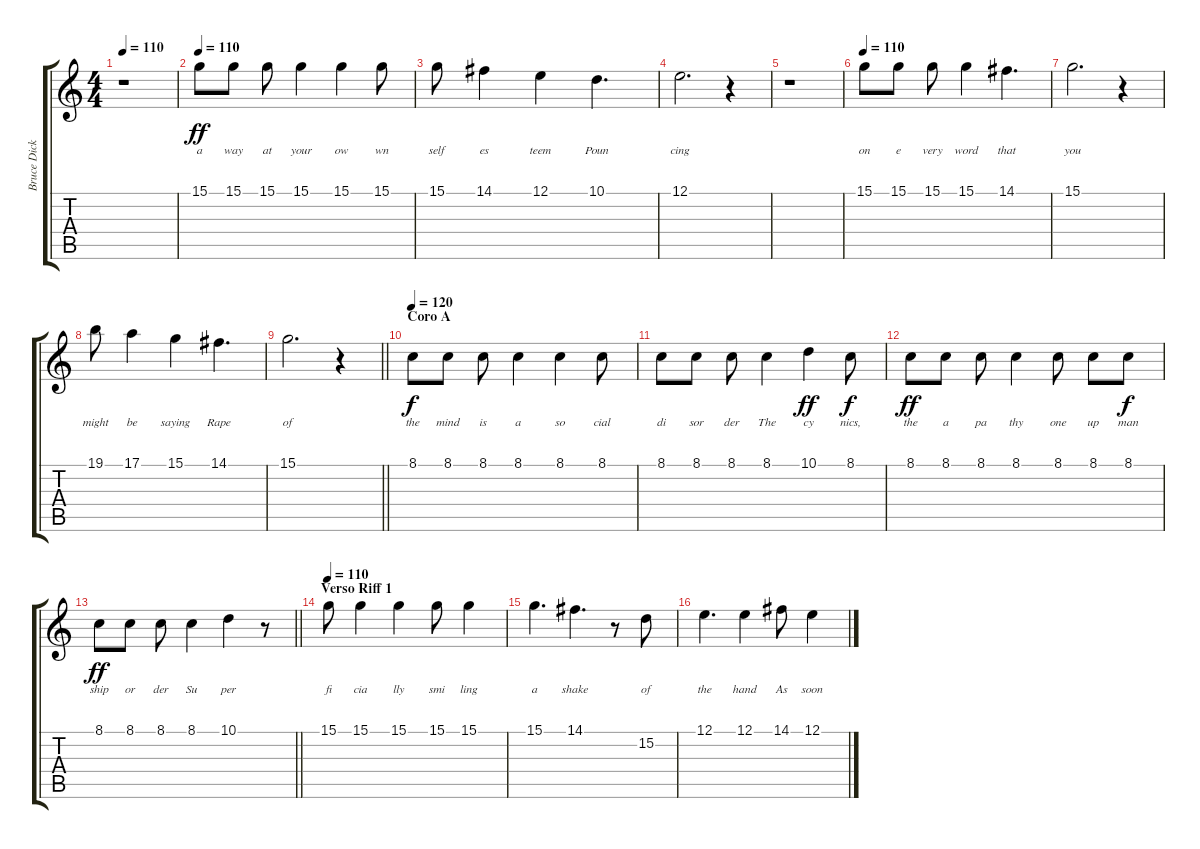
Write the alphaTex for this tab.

\track ("Bruce Dickinson" "Bruce Dick") {instrument lead2sawtooth}
\staff {score tabs}
\tuning (E4 B3 G3 D3 A2 E2) {hide}
\ts (4 4)
\tempo 110
\clef g2
\ks c
r.1{dy ff} |
\tempo 110
15.1.8{lyrics (0 "a") lyrics (1 "") lyrics (2 "") lyrics (3 "") lyrics (4 "")} 15.1.8{lyrics (0 "way") lyrics (1 "") lyrics (2 "") lyrics (3 "") lyrics (4 "")} 15.1.8{lyrics (0 "at") lyrics (1 "") lyrics (2 "") lyrics (3 "") lyrics (4 "")} 15.1.4{lyrics (0 "your") lyrics (1 "") lyrics (2 "") lyrics (3 "") lyrics (4 "")} 15.1.4{lyrics (0 "ow") lyrics (1 "") lyrics (2 "") lyrics (3 "") lyrics (4 "")} 15.1.8{lyrics (0 "wn") lyrics (1 "") lyrics (2 "") lyrics (3 "") lyrics (4 "")} |
15.1.8{lyrics (0 "self") lyrics (1 "") lyrics (2 "") lyrics (3 "") lyrics (4 "")} 14.1.4{lyrics (0 "es") lyrics (1 "") lyrics (2 "") lyrics (3 "") lyrics (4 "")} 12.1.4{lyrics (0 "teem") lyrics (1 "") lyrics (2 "") lyrics (3 "") lyrics (4 "")} 10.1.4{d lyrics (0 "Poun") lyrics (1 "") lyrics (2 "") lyrics (3 "") lyrics (4 "")} |
12.1.2{d lyrics (0 "cing") lyrics (1 "") lyrics (2 "") lyrics (3 "") lyrics (4 "")} r.4 |
r.1 |
\tempo 110
15.1.8{lyrics (0 "on") lyrics (1 "") lyrics (2 "") lyrics (3 "") lyrics (4 "")} 15.1.8{lyrics (0 "e") lyrics (1 "") lyrics (2 "") lyrics (3 "") lyrics (4 "")} 15.1.8{lyrics (0 "very") lyrics (1 "") lyrics (2 "") lyrics (3 "") lyrics (4 "")} 15.1.4{lyrics (0 "word") lyrics (1 "") lyrics (2 "") lyrics (3 "") lyrics (4 "")} 14.1.4{d lyrics (0 "that") lyrics (1 "") lyrics (2 "") lyrics (3 "") lyrics (4 "")} |
15.1.2{d lyrics (0 "you") lyrics (1 "") lyrics (2 "") lyrics (3 "") lyrics (4 "")} r.4 |
19.1.8{lyrics (0 "might") lyrics (1 "") lyrics (2 "") lyrics (3 "") lyrics (4 "")} 17.1.4{lyrics (0 "be") lyrics (1 "") lyrics (2 "") lyrics (3 "") lyrics (4 "")} 15.1.4{lyrics (0 "saying") lyrics (1 "") lyrics (2 "") lyrics (3 "") lyrics (4 "")} 14.1.4{d lyrics (0 "Rape") lyrics (1 "") lyrics (2 "") lyrics (3 "") lyrics (4 "")} |
\barLineRight lightlight
15.1.2{d lyrics (0 "of") lyrics (1 "") lyrics (2 "") lyrics (3 "") lyrics (4 "")} r.4 |
\section ("" "Coro A")
\tempo 120
8.1.8{lyrics (0 "the") lyrics (1 "") lyrics (2 "") lyrics (3 "") lyrics (4 "") dy f volume 10} 8.1.8{lyrics (0 "mind") lyrics (1 "") lyrics (2 "") lyrics (3 "") lyrics (4 "")} 8.1.8{lyrics (0 "is") lyrics (1 "") lyrics (2 "") lyrics (3 "") lyrics (4 "")} 8.1.4{lyrics (0 "a") lyrics (1 "") lyrics (2 "") lyrics (3 "") lyrics (4 "")} 8.1.4{lyrics (0 "so") lyrics (1 "") lyrics (2 "") lyrics (3 "") lyrics (4 "")} 8.1.8{lyrics (0 "cial") lyrics (1 "") lyrics (2 "") lyrics (3 "") lyrics (4 "")} |
8.1.8{lyrics (0 "di") lyrics (1 "") lyrics (2 "") lyrics (3 "") lyrics (4 "")} 8.1.8{lyrics (0 "sor") lyrics (1 "") lyrics (2 "") lyrics (3 "") lyrics (4 "")} 8.1.8{lyrics (0 "der") lyrics (1 "") lyrics (2 "") lyrics (3 "") lyrics (4 "")} 8.1.4{lyrics (0 "The") lyrics (1 "") lyrics (2 "") lyrics (3 "") lyrics (4 "")} 10.1.4{lyrics (0 "cy") lyrics (1 "") lyrics (2 "") lyrics (3 "") lyrics (4 "") dy ff} 8.1.8{lyrics (0 "nics,") lyrics (1 "") lyrics (2 "") lyrics (3 "") lyrics (4 "") dy f} |
8.1.8{lyrics (0 "the") lyrics (1 "") lyrics (2 "") lyrics (3 "") lyrics (4 "") dy ff} 8.1.8{lyrics (0 "a") lyrics (1 "") lyrics (2 "") lyrics (3 "") lyrics (4 "")} 8.1.8{lyrics (0 "pa") lyrics (1 "") lyrics (2 "") lyrics (3 "") lyrics (4 "")} 8.1.4{lyrics (0 "thy") lyrics (1 "") lyrics (2 "") lyrics (3 "") lyrics (4 "")} 8.1.8{lyrics (0 "one") lyrics (1 "") lyrics (2 "") lyrics (3 "") lyrics (4 "")} 8.1.8{lyrics (0 "up") lyrics (1 "") lyrics (2 "") lyrics (3 "") lyrics (4 "")} 8.1.8{lyrics (0 "man") lyrics (1 "") lyrics (2 "") lyrics (3 "") lyrics (4 "") dy f} |
\barLineRight lightlight
8.1.8{lyrics (0 "ship") lyrics (1 "") lyrics (2 "") lyrics (3 "") lyrics (4 "") dy ff} 8.1.8{lyrics (0 "or") lyrics (1 "") lyrics (2 "") lyrics (3 "") lyrics (4 "")} 8.1.8{lyrics (0 "der") lyrics (1 "") lyrics (2 "") lyrics (3 "") lyrics (4 "")} 8.1.4{lyrics (0 "Su") lyrics (1 "") lyrics (2 "") lyrics (3 "") lyrics (4 "")} 10.1.4{lyrics (0 "per") lyrics (1 "") lyrics (2 "") lyrics (3 "") lyrics (4 "")} r.8 |
\section ("" "Verso Riff 1")
\tempo 110
15.1.8{lyrics (0 "fi") lyrics (1 "") lyrics (2 "") lyrics (3 "") lyrics (4 "") volume 9} 15.1.4{lyrics (0 "cia") lyrics (1 "") lyrics (2 "") lyrics (3 "") lyrics (4 "")} 15.1.4{lyrics (0 "lly") lyrics (1 "") lyrics (2 "") lyrics (3 "") lyrics (4 "")} 15.1.8{lyrics (0 "smi") lyrics (1 "") lyrics (2 "") lyrics (3 "") lyrics (4 "")} 15.1.4{lyrics (0 "ling") lyrics (1 "") lyrics (2 "") lyrics (3 "") lyrics (4 "")} |
15.1.4{d lyrics (0 "a") lyrics (1 "") lyrics (2 "") lyrics (3 "") lyrics (4 "")} 14.1.4{d lyrics (0 "shake") lyrics (1 "") lyrics (2 "") lyrics (3 "") lyrics (4 "")} r.8 15.2.8{lyrics (0 "of") lyrics (1 "") lyrics (2 "") lyrics (3 "") lyrics (4 "")} |
12.1.4{d lyrics (0 "the") lyrics (1 "") lyrics (2 "") lyrics (3 "") lyrics (4 "")} 12.1.4{lyrics (0 "hand") lyrics (1 "") lyrics (2 "") lyrics (3 "") lyrics (4 "")} 14.1.8{lyrics (0 "As") lyrics (1 "") lyrics (2 "") lyrics (3 "") lyrics (4 "")} 12.1.4{lyrics (0 "soon") lyrics (1 "") lyrics (2 "") lyrics (3 "") lyrics (4 "")}
